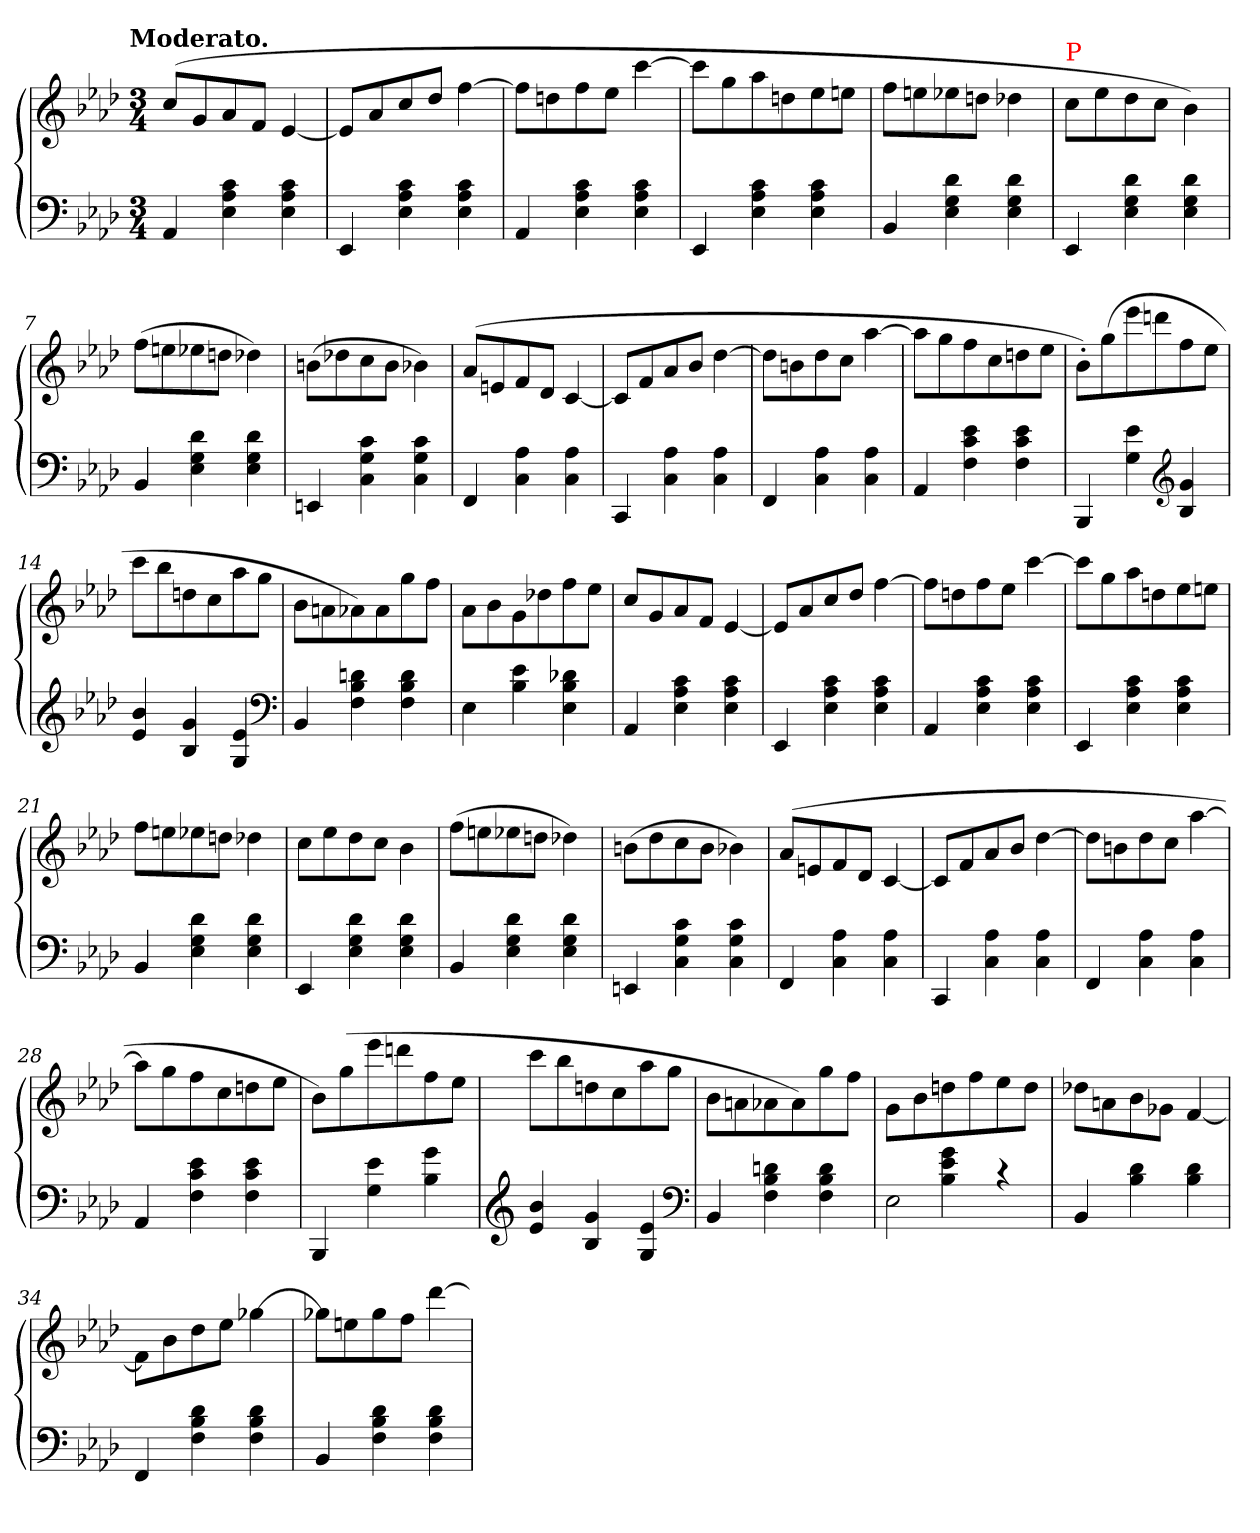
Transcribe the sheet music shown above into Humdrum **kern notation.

**kern	**kern
*part1	*part1
*staff2	*staff1
*clefF4	*clefG2
*k[b-e-a-d-]	*k[b-e-a-d-]
*A-:	*A-:
!!LO:TX:omd:t=Moderato.
*M3/4	*M3/4
*MM108	*MM108
=1	=1
4AA-	(>8ccL
.	8g
4c 4A- 4E-	8a-
.	8fJ
4c 4A- 4E-	[4e-
=2	=2
4EE-	8e-L]
.	8a-
4c 4A- 4E-	8cc
.	8dd-J
4c 4A- 4E-	[4ff
=3	=3
4AA-	8ffL]
.	8ddn
4c 4A- 4E-	8ff
.	8ee-J
4c 4A- 4E-	[4ccc
=4	=4
4EE-	8cccL]
.	8gg
4c 4A- 4E-	8aa-
.	8ddn
4c 4A- 4E-	8ee-
.	8eenJ
=5	=5
4BB-	8ffL
.	8een
4d- 4G 4E-	8ee-X
.	8ddnJ
4d- 4G 4E-	4dd-X
=6	=6
!	!LO:TX:a:color=red:t=P
4EE-	8ccL
.	8ee-
4d- 4G 4E-	8dd-
.	8ccJ
4d- 4G 4E-	4b-)
=7	=7
4BB-	(>8ffL
.	8een
4d- 4G 4E-	8ee-X
.	8ddnJ
4d- 4G 4E-	4dd-X)
=8	=8
4EEn	(>8bnL
.	8dd-X
4c 4G 4C	8cc
.	8bJ
4c 4G 4C	4b-X)
=9	=9
4FF	(>8a-L
.	8en
4A- 4C	8f
.	8d-J
4A- 4C	[4c
=10	=10
4CC	8cL]
.	8f
4A- 4C	8a-
.	8b-J
4A- 4C	[4dd-
=11	=11
4FF	8dd-L]
.	8bn
4A- 4C	8dd-
.	8ccJ
4A- 4C	[4aa-
=12	=12
4AA-	8aa-L]
.	8gg
4e- 4c 4F	8ff
.	8cc
4e- 4c 4F	8ddn
.	8ee-J
=13	=13
4BBB-	8b-'L)
.	(>8gg\
4e- 4G	8eee-
.	8dddn
*clefG2	*
4g 4B-	8ff
.	8ee-J
=14	=14
4b- 4e-	8cccL
.	8bb-
4g 4B-	8ddn
.	8cc
4e- 4G	8aa-
.	8ggJ
*clefF4	*
=15	=15
4BB-	8b-L
.	8an
4dn 4B- 4F	8a-X)
.	8a-
4d 4B- 4F	8gg
.	8ffJ
=16	=16
4E-	8a-L
.	8b-
4e- 4B-	8g
.	8dd-X
4d-X 4B- 4E-	8ff
.	8ee-J
=17	=17
4AA-	8ccL
.	8g
4c 4A- 4E-	8a-
.	8fJ
4c 4A- 4E-	[4e-
=18	=18
4EE-	8e-L]
.	8a-
4c 4A- 4E-	8cc
.	8dd-J
4c 4A- 4E-	[4ff
=19	=19
4AA-	8ffL]
.	8ddn
4c 4A- 4E-	8ff
.	8ee-J
4c 4A- 4E-	[4ccc
=20	=20
4EE-	8cccL]
.	8gg
4c 4A- 4E-	8aa-
.	8ddn
4c 4A- 4E-	8ee-
.	8eenJ
=21	=21
4BB-	8ffL
.	8een
4d- 4G 4E-	8ee-X
.	8ddnJ
4d- 4G 4E-	4dd-X
=22	=22
4EE-	8ccL
.	8ee-
4d- 4G 4E-	8dd-
.	8ccJ
4d- 4G 4E-	4b-
=23	=23
4BB-	(>8ffL
.	8een
4d- 4G 4E-	8ee-X
.	8ddnJ
4d- 4G 4E-	4dd-X)
=24	=24
4EEn	(>8bnL
.	8dd-
4c 4G 4C	8cc
.	8bJ
4c 4G 4C	4b-X)
=25	=25
4FF	(>8a-L
.	8en
4A- 4C	8f
.	8d-J
4A- 4C	[4c
=26	=26
4CC	8cL]
.	8f
4A- 4C	8a-
.	8b-J
4A- 4C	[4dd-
=27	=27
4FF	8dd-L]
.	8bn
4A- 4C	8dd-
.	8ccJ
4A- 4C	[4aa-
=28	=28
4AA-	8aa-L]
.	8gg
4e- 4c 4F	8ff
.	8cc
4e- 4c 4F	8ddn
.	8ee-J
=29	=29
4BBB-	8b-L)
.	(>8gg
4e- 4G	8eee-
.	8dddn
4g 4B-	8ff
.	8ee-J
=30	=30
*clefG2	*
4b- 4e-	8cccL
.	8bb-
4g 4B-	8ddn
.	8cc
4e- 4G	8aa-
.	8ggJ
*clefF4	*
=31	=31
4BB-	8b-L
.	8an
4dn 4B- 4F	8a-X
.	8a-)
4d 4B- 4F	8gg
.	8ffJ
=32	=32
*^	*
4ryy	2E-)	8gL
.	.	8b-
(>4g\ 4e-\ 4B-\	.	8ddn
.	.	8ff
4rc	4ryy	8ee-
.	.	8ddJ
*v	*v	*
=33	=33
4BB-	8dd-XL
.	8an\
4d- 4B-	8b-
.	8g-XJ
4d- 4B-	[4f
=34	=34
4FF	8fL]
.	8b-
4d- 4B- 4F	8dd-
.	8ee-J
4d- 4B- 4F	[4gg-X
=35	=35
4BB-	8gg-XL]
.	8een
4d- 4B- 4F	8gg-
.	8ffJ
4d- 4B- 4F	[4ddd-
=	=
*-	*-
